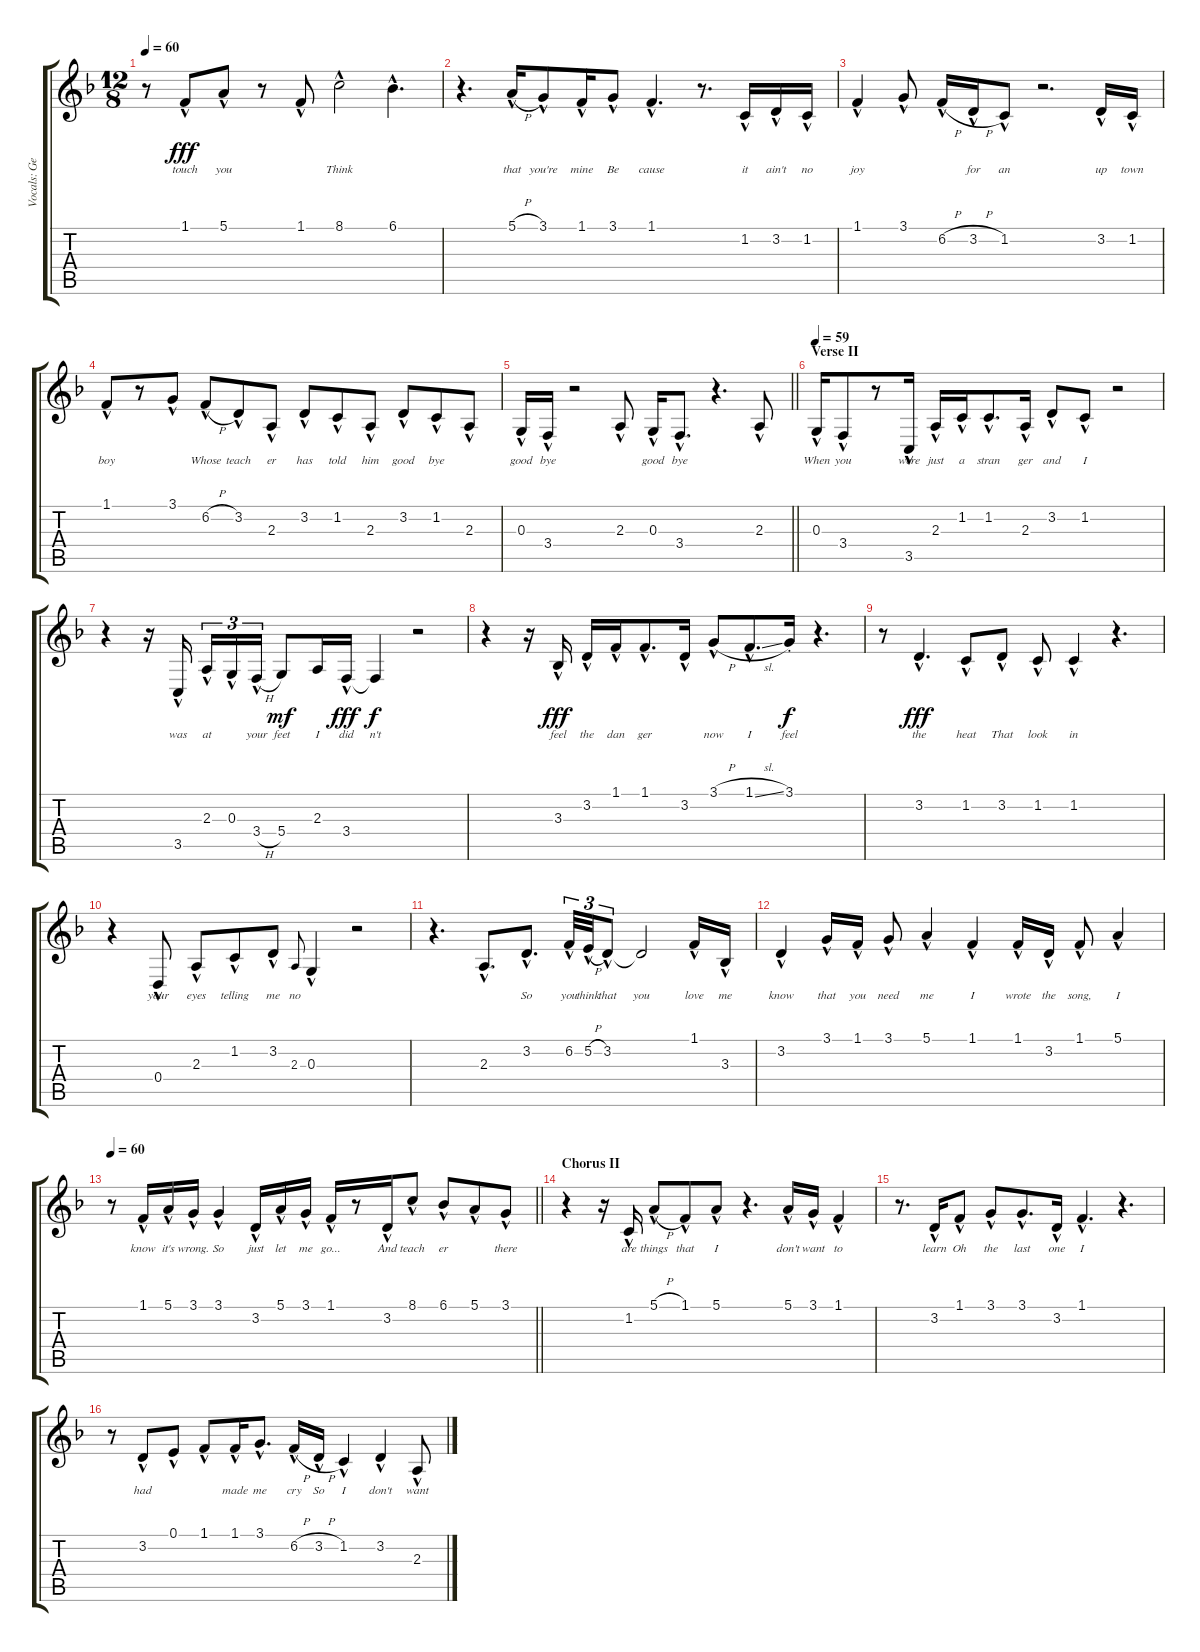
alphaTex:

\track ("Vocals: George" "Vocals: Ge") {instrument lead2sawtooth}
\staff {score tabs}
\tuning (E4 B3 G3 D3 A2 E2) {hide}
\ts (12 8)
\tempo 60
\clef g2
\ks f
r.8{dy fff} 1.1{hac}.8{lyrics (0 "touch") lyrics (1 "") lyrics (2 "") lyrics (3 "") lyrics (4 "")} 5.1{hac}.8{lyrics (0 "you") lyrics (1 "") lyrics (2 "") lyrics (3 "") lyrics (4 "")} r.8 1.1{hac}.8{lyrics (0 "") lyrics (1 "") lyrics (2 "") lyrics (3 "") lyrics (4 "")} 8.1{hac}.2{lyrics (0 "Think") lyrics (1 "") lyrics (2 "") lyrics (3 "") lyrics (4 "")} 6.1{hac}.4{d lyrics (0 "") lyrics (1 "") lyrics (2 "") lyrics (3 "") lyrics (4 "")} |
r.4{d} 5.1{h hac}.16{lyrics (0 "that") lyrics (1 "") lyrics (2 "") lyrics (3 "") lyrics (4 "")} 3.1{hac}.8{lyrics (0 "you're") lyrics (1 "") lyrics (2 "") lyrics (3 "") lyrics (4 "")} 1.1{hac}.16{lyrics (0 "mine") lyrics (1 "") lyrics (2 "") lyrics (3 "") lyrics (4 "")} 3.1{hac}.8{lyrics (0 "Be") lyrics (1 "") lyrics (2 "") lyrics (3 "") lyrics (4 "")} 1.1{hac}.4{d lyrics (0 "cause") lyrics (1 "") lyrics (2 "") lyrics (3 "") lyrics (4 "")} r.8{d} 1.2{hac}.16{lyrics (0 "it") lyrics (1 "") lyrics (2 "") lyrics (3 "") lyrics (4 "")} 3.2{hac}.16{lyrics (0 "ain't") lyrics (1 "") lyrics (2 "") lyrics (3 "") lyrics (4 "")} 1.2{hac}.16{lyrics (0 "no") lyrics (1 "") lyrics (2 "") lyrics (3 "") lyrics (4 "")} |
1.1{hac}.4{lyrics (0 "joy") lyrics (1 "") lyrics (2 "") lyrics (3 "") lyrics (4 "")} 3.1{hac}.8{lyrics (0 "") lyrics (1 "") lyrics (2 "") lyrics (3 "") lyrics (4 "")} 6.2{h hac}.16{lyrics (0 "") lyrics (1 "") lyrics (2 "") lyrics (3 "") lyrics (4 "")} 3.2{h hac}.16{lyrics (0 "for") lyrics (1 "") lyrics (2 "") lyrics (3 "") lyrics (4 "")} 1.2{hac}.8{lyrics (0 "an") lyrics (1 "") lyrics (2 "") lyrics (3 "") lyrics (4 "")} r.2{d} 3.2{hac}.16{lyrics (0 "up") lyrics (1 "") lyrics (2 "") lyrics (3 "") lyrics (4 "")} 1.2{hac}.16{lyrics (0 "town") lyrics (1 "") lyrics (2 "") lyrics (3 "") lyrics (4 "")} |
1.1{hac}.8{lyrics (0 "boy") lyrics (1 "") lyrics (2 "") lyrics (3 "") lyrics (4 "")} r.8 3.1{hac}.8{lyrics (0 "") lyrics (1 "") lyrics (2 "") lyrics (3 "") lyrics (4 "")} 6.2{h hac}.8{lyrics (0 "Whose") lyrics (1 "") lyrics (2 "") lyrics (3 "") lyrics (4 "")} 3.2{hac}.8{lyrics (0 "teach") lyrics (1 "") lyrics (2 "") lyrics (3 "") lyrics (4 "")} 2.3{hac}.8{lyrics (0 "er") lyrics (1 "") lyrics (2 "") lyrics (3 "") lyrics (4 "")} 3.2{hac}.8{lyrics (0 "has") lyrics (1 "") lyrics (2 "") lyrics (3 "") lyrics (4 "")} 1.2{hac}.8{lyrics (0 "told") lyrics (1 "") lyrics (2 "") lyrics (3 "") lyrics (4 "")} 2.3{hac}.8{lyrics (0 "him") lyrics (1 "") lyrics (2 "") lyrics (3 "") lyrics (4 "")} 3.2{hac}.8{lyrics (0 "good") lyrics (1 "") lyrics (2 "") lyrics (3 "") lyrics (4 "")} 1.2{hac}.8{lyrics (0 "bye") lyrics (1 "") lyrics (2 "") lyrics (3 "") lyrics (4 "")} 2.3{hac}.8{lyrics (0 "") lyrics (1 "") lyrics (2 "") lyrics (3 "") lyrics (4 "")} |
\barLineRight lightlight
0.3{hac}.16{lyrics (0 "good") lyrics (1 "") lyrics (2 "") lyrics (3 "") lyrics (4 "")} 3.4{hac}.16{lyrics (0 "bye") lyrics (1 "") lyrics (2 "") lyrics (3 "") lyrics (4 "")} r.2 2.3{hac}.8{lyrics (0 "") lyrics (1 "") lyrics (2 "") lyrics (3 "") lyrics (4 "")} 0.3{hac}.16{lyrics (0 "good") lyrics (1 "") lyrics (2 "") lyrics (3 "") lyrics (4 "")} 3.4{hac}.8{d lyrics (0 "bye") lyrics (1 "") lyrics (2 "") lyrics (3 "") lyrics (4 "")} r.4{d} 2.3{hac}.8{lyrics (0 "") lyrics (1 "") lyrics (2 "") lyrics (3 "") lyrics (4 "")} |
\section ("" "Verse II")
\tempo 59
0.3{hac}.16{lyrics (0 "When") lyrics (1 "") lyrics (2 "") lyrics (3 "") lyrics (4 "")} 3.4{hac}.8{lyrics (0 "you") lyrics (1 "") lyrics (2 "") lyrics (3 "") lyrics (4 "")} r.8 3.5{hac}.16{lyrics (0 "were") lyrics (1 "") lyrics (2 "") lyrics (3 "") lyrics (4 "")} 2.3{hac}.16{lyrics (0 "just") lyrics (1 "") lyrics (2 "") lyrics (3 "") lyrics (4 "")} 1.2{hac}.16{lyrics (0 "a") lyrics (1 "") lyrics (2 "") lyrics (3 "") lyrics (4 "")} 1.2{hac}.8{d lyrics (0 "stran") lyrics (1 "") lyrics (2 "") lyrics (3 "") lyrics (4 "")} 2.3{hac}.16{lyrics (0 "ger") lyrics (1 "") lyrics (2 "") lyrics (3 "") lyrics (4 "")} 3.2{hac}.8{lyrics (0 "and") lyrics (1 "") lyrics (2 "") lyrics (3 "") lyrics (4 "")} 1.2{hac}.8{lyrics (0 "I") lyrics (1 "") lyrics (2 "") lyrics (3 "") lyrics (4 "")} r.2 |
r.4 r.16 3.5{hac}.16{lyrics (0 "was") lyrics (1 "") lyrics (2 "") lyrics (3 "") lyrics (4 "")} 2.3{hac}.16{tu (3 2) lyrics (0 "at") lyrics (1 "") lyrics (2 "") lyrics (3 "") lyrics (4 "")} 0.3{hac}.16{tu (3 2) lyrics (0 "") lyrics (1 "") lyrics (2 "") lyrics (3 "") lyrics (4 "")} 3.4{h hac}.16{tu (3 2) lyrics (0 "your") lyrics (1 "") lyrics (2 "") lyrics (3 "") lyrics (4 "")} 5.4.8{lyrics (0 "feet") lyrics (1 "") lyrics (2 "") lyrics (3 "") lyrics (4 "") dy mf} 2.3.16{lyrics (0 "I") lyrics (1 "") lyrics (2 "") lyrics (3 "") lyrics (4 "")} 3.4{hac}.16{lyrics (0 "did") lyrics (1 "") lyrics (2 "") lyrics (3 "") lyrics (4 "") dy fff} 3.4{t}.4{lyrics (0 "n't") lyrics (1 "") lyrics (2 "") lyrics (3 "") lyrics (4 "") dy f} r.2 |
r.4 r.16 3.3{hac}.16{lyrics (0 "feel") lyrics (1 "") lyrics (2 "") lyrics (3 "") lyrics (4 "") dy fff} 3.2{hac}.16{lyrics (0 "the") lyrics (1 "") lyrics (2 "") lyrics (3 "") lyrics (4 "")} 1.1{hac}.16{lyrics (0 "dan") lyrics (1 "") lyrics (2 "") lyrics (3 "") lyrics (4 "")} 1.1{hac}.8{d lyrics (0 "ger") lyrics (1 "") lyrics (2 "") lyrics (3 "") lyrics (4 "")} 3.2{hac}.16{lyrics (0 "") lyrics (1 "") lyrics (2 "") lyrics (3 "") lyrics (4 "")} 3.1{h hac}.8{lyrics (0 "now") lyrics (1 "") lyrics (2 "") lyrics (3 "") lyrics (4 "")} 1.1{sl hac}.8{d lyrics (0 "I") lyrics (1 "") lyrics (2 "") lyrics (3 "") lyrics (4 "")} 3.1{st}.16{lyrics (0 "feel") lyrics (1 "") lyrics (2 "") lyrics (3 "") lyrics (4 "") dy f} r.4{d} |
r.8 3.2{hac}.4{d lyrics (0 "the") lyrics (1 "") lyrics (2 "") lyrics (3 "") lyrics (4 "") dy fff} 1.2{hac}.8{lyrics (0 "heat") lyrics (1 "") lyrics (2 "") lyrics (3 "") lyrics (4 "")} 3.2{hac}.8{lyrics (0 "That") lyrics (1 "") lyrics (2 "") lyrics (3 "") lyrics (4 "")} 1.2{hac}.8{lyrics (0 "look") lyrics (1 "") lyrics (2 "") lyrics (3 "") lyrics (4 "")} 1.2{hac}.4{lyrics (0 "in") lyrics (1 "") lyrics (2 "") lyrics (3 "") lyrics (4 "")} r.4{d} |
r.4 0.4{hac}.8{lyrics (0 "your") lyrics (1 "") lyrics (2 "") lyrics (3 "") lyrics (4 "")} 2.3{hac}.8{lyrics (0 "eyes") lyrics (1 "") lyrics (2 "") lyrics (3 "") lyrics (4 "")} 1.2{hac}.8{lyrics (0 "telling") lyrics (1 "") lyrics (2 "") lyrics (3 "") lyrics (4 "")} 3.2{hac}.8{lyrics (0 "me") lyrics (1 "") lyrics (2 "") lyrics (3 "") lyrics (4 "")} 2.3.8{lyrics (0 "no") lyrics (1 "") lyrics (2 "") lyrics (3 "") lyrics (4 "") gr onbeat} 0.3{hac}.4{lyrics (0 "") lyrics (1 "") lyrics (2 "") lyrics (3 "") lyrics (4 "")} r.2 |
r.4{d} 2.3{hac}.8{d lyrics (0 "") lyrics (1 "") lyrics (2 "") lyrics (3 "") lyrics (4 "")} 3.2{hac}.8{d lyrics (0 "So") lyrics (1 "") lyrics (2 "") lyrics (3 "") lyrics (4 "")} 6.2{hac}.32{tu (3 2) lyrics (0 "you") lyrics (1 "") lyrics (2 "") lyrics (3 "") lyrics (4 "")} 5.2{h hac}.32{tu (3 2) lyrics (0 "think") lyrics (1 "") lyrics (2 "") lyrics (3 "") lyrics (4 "")} 3.2{hac}.8{tu (3 2) lyrics (0 "that") lyrics (1 "") lyrics (2 "") lyrics (3 "") lyrics (4 "")} 3.2{t}.2{lyrics (0 "you") lyrics (1 "") lyrics (2 "") lyrics (3 "") lyrics (4 "")} 1.1{hac}.16{lyrics (0 "love") lyrics (1 "") lyrics (2 "") lyrics (3 "") lyrics (4 "")} 3.3{hac}.16{lyrics (0 "me") lyrics (1 "") lyrics (2 "") lyrics (3 "") lyrics (4 "")} |
3.2{hac}.4{lyrics (0 "know") lyrics (1 "") lyrics (2 "") lyrics (3 "") lyrics (4 "")} 3.1{hac}.16{lyrics (0 "that") lyrics (1 "") lyrics (2 "") lyrics (3 "") lyrics (4 "")} 1.1{hac}.16{lyrics (0 "you") lyrics (1 "") lyrics (2 "") lyrics (3 "") lyrics (4 "")} 3.1{hac}.8{lyrics (0 "need") lyrics (1 "") lyrics (2 "") lyrics (3 "") lyrics (4 "")} 5.1{hac}.4{lyrics (0 "me") lyrics (1 "") lyrics (2 "") lyrics (3 "") lyrics (4 "")} 1.1{hac}.4{lyrics (0 "I") lyrics (1 "") lyrics (2 "") lyrics (3 "") lyrics (4 "")} 1.1{hac}.16{lyrics (0 "wrote") lyrics (1 "") lyrics (2 "") lyrics (3 "") lyrics (4 "")} 3.2{hac}.16{lyrics (0 "the") lyrics (1 "") lyrics (2 "") lyrics (3 "") lyrics (4 "")} 1.1{hac}.8{lyrics (0 "song,") lyrics (1 "") lyrics (2 "") lyrics (3 "") lyrics (4 "")} 5.1{hac}.4{lyrics (0 "I") lyrics (1 "") lyrics (2 "") lyrics (3 "") lyrics (4 "")} |
\tempo 60
\barLineRight lightlight
r.8 1.1{hac}.16{lyrics (0 "know") lyrics (1 "") lyrics (2 "") lyrics (3 "") lyrics (4 "")} 5.1{hac}.16{lyrics (0 "it's") lyrics (1 "") lyrics (2 "") lyrics (3 "") lyrics (4 "")} 3.1{hac}.16{lyrics (0 "wrong.") lyrics (1 "") lyrics (2 "") lyrics (3 "") lyrics (4 "")} 3.1{hac}.4{lyrics (0 "So") lyrics (1 "") lyrics (2 "") lyrics (3 "") lyrics (4 "")} 3.2{hac}.16{lyrics (0 "just") lyrics (1 "") lyrics (2 "") lyrics (3 "") lyrics (4 "")} 5.1{hac}.16{lyrics (0 "let") lyrics (1 "") lyrics (2 "") lyrics (3 "") lyrics (4 "")} 3.1{hac}.16{lyrics (0 "me") lyrics (1 "") lyrics (2 "") lyrics (3 "") lyrics (4 "")} 1.1{hac}.16{lyrics (0 "go...") lyrics (1 "") lyrics (2 "") lyrics (3 "") lyrics (4 "")} r.8 3.2{hac}.16{lyrics (0 "And") lyrics (1 "") lyrics (2 "") lyrics (3 "") lyrics (4 "")} 8.1{hac}.8{lyrics (0 "teach") lyrics (1 "") lyrics (2 "") lyrics (3 "") lyrics (4 "")} 6.1{hac}.8{lyrics (0 "er") lyrics (1 "") lyrics (2 "") lyrics (3 "") lyrics (4 "")} 5.1{hac}.8{lyrics (0 "") lyrics (1 "") lyrics (2 "") lyrics (3 "") lyrics (4 "")} 3.1{hac}.8{lyrics (0 "there") lyrics (1 "") lyrics (2 "") lyrics (3 "") lyrics (4 "")} |
\section ("" "Chorus II")
r.4 r.16 1.2{hac}.16{lyrics (0 "are") lyrics (1 "") lyrics (2 "") lyrics (3 "") lyrics (4 "")} 5.1{h hac}.8{lyrics (0 "things") lyrics (1 "") lyrics (2 "") lyrics (3 "") lyrics (4 "")} 1.1{hac}.8{lyrics (0 "that") lyrics (1 "") lyrics (2 "") lyrics (3 "") lyrics (4 "")} 5.1{hac}.8{lyrics (0 "I") lyrics (1 "") lyrics (2 "") lyrics (3 "") lyrics (4 "")} r.4{d} 5.1{hac}.16{lyrics (0 "don't") lyrics (1 "") lyrics (2 "") lyrics (3 "") lyrics (4 "")} 3.1{hac}.16{lyrics (0 "want") lyrics (1 "") lyrics (2 "") lyrics (3 "") lyrics (4 "")} 1.1{hac}.4{lyrics (0 "to") lyrics (1 "") lyrics (2 "") lyrics (3 "") lyrics (4 "")} |
r.8{d} 3.2{hac}.16{lyrics (0 "learn") lyrics (1 "") lyrics (2 "") lyrics (3 "") lyrics (4 "")} 1.1{hac}.8{lyrics (0 "Oh") lyrics (1 "") lyrics (2 "") lyrics (3 "") lyrics (4 "")} 3.1{hac}.8{lyrics (0 "the") lyrics (1 "") lyrics (2 "") lyrics (3 "") lyrics (4 "")} 3.1{hac}.8{d lyrics (0 "last") lyrics (1 "") lyrics (2 "") lyrics (3 "") lyrics (4 "")} 3.2{hac}.16{lyrics (0 "one") lyrics (1 "") lyrics (2 "") lyrics (3 "") lyrics (4 "")} 1.1{hac}.4{d lyrics (0 "I") lyrics (1 "") lyrics (2 "") lyrics (3 "") lyrics (4 "")} r.4{d} |
r.8 3.2{hac}.8{lyrics (0 "had") lyrics (1 "") lyrics (2 "") lyrics (3 "") lyrics (4 "")} 0.1{hac}.8{lyrics (0 "") lyrics (1 "") lyrics (2 "") lyrics (3 "") lyrics (4 "")} 1.1{hac}.8{lyrics (0 "") lyrics (1 "") lyrics (2 "") lyrics (3 "") lyrics (4 "")} 1.1{hac}.16{lyrics (0 "made") lyrics (1 "") lyrics (2 "") lyrics (3 "") lyrics (4 "")} 3.1{hac}.8{d lyrics (0 "me") lyrics (1 "") lyrics (2 "") lyrics (3 "") lyrics (4 "")} 6.2{h hac}.16{lyrics (0 "cry") lyrics (1 "") lyrics (2 "") lyrics (3 "") lyrics (4 "")} 3.2{h hac}.16{lyrics (0 "So") lyrics (1 "") lyrics (2 "") lyrics (3 "") lyrics (4 "")} 1.2{hac}.4{lyrics (0 "I") lyrics (1 "") lyrics (2 "") lyrics (3 "") lyrics (4 "")} 3.2{hac}.4{lyrics (0 "don't") lyrics (1 "") lyrics (2 "") lyrics (3 "") lyrics (4 "")} 2.3{hac}.8{lyrics (0 "want") lyrics (1 "") lyrics (2 "") lyrics (3 "") lyrics (4 "")}
